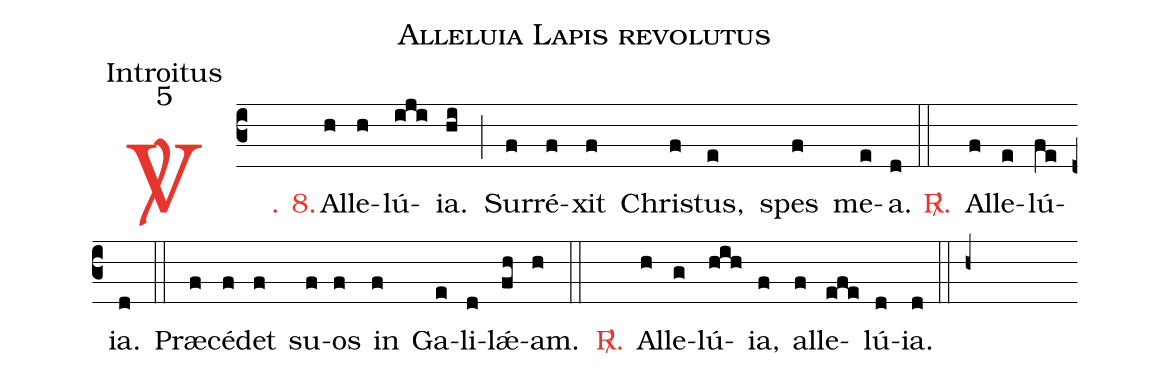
name: Alleluia Lapis revolutus;
office-part: Introitus;
mode: 5;
%%
(c3)

<c><sp>V/</sp>. 8.</c>() Al(h)le(h)lú(iji)ia.(hi) (;) Sur(f)ré(f)xit(f) Chri(f)stus,(e) spes(f) me(e)a.(d)

(::)

<nlba><c><sp>R/</sp>.</c>() Al</nlba>(f)le(e)lú(fe)ia.(d)

(::)

Præ(f)cé(f)det(f) su(f)os(f) in(f) Ga(e)li(d)lǽ(fh)am.(h)

(::)

<nlba><c><sp>R/</sp>.</c>() Al</nlba>(h)le(g)lú(hih)ia,(f) al(f)le(efe)lú(d)ia.(d)

(::)

(h+)
